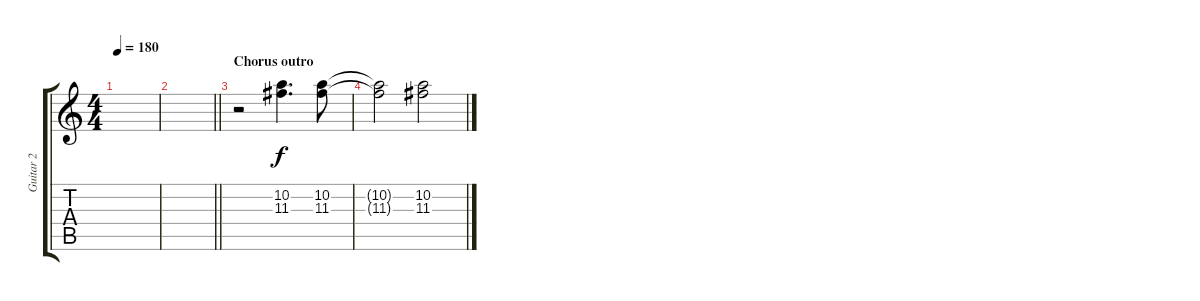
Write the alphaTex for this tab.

\track ("Guitar 2" "Guitar 2") {instrument electricguitarclean}
\staff {score tabs}
\tuning (E4 B3 G3 D3 A2 D2) {hide}
\ts (4 4)
\tempo 180
\clef g2
\ks c
|
\barLineRight lightlight
|
\section ("" "Chorus outro")
r.2{instrument overdrivenguitar} (10.2 11.3).4{d} (10.2 11.3).8 |
(10.2{t} 11.3{t}).2 (10.2 11.3).2
